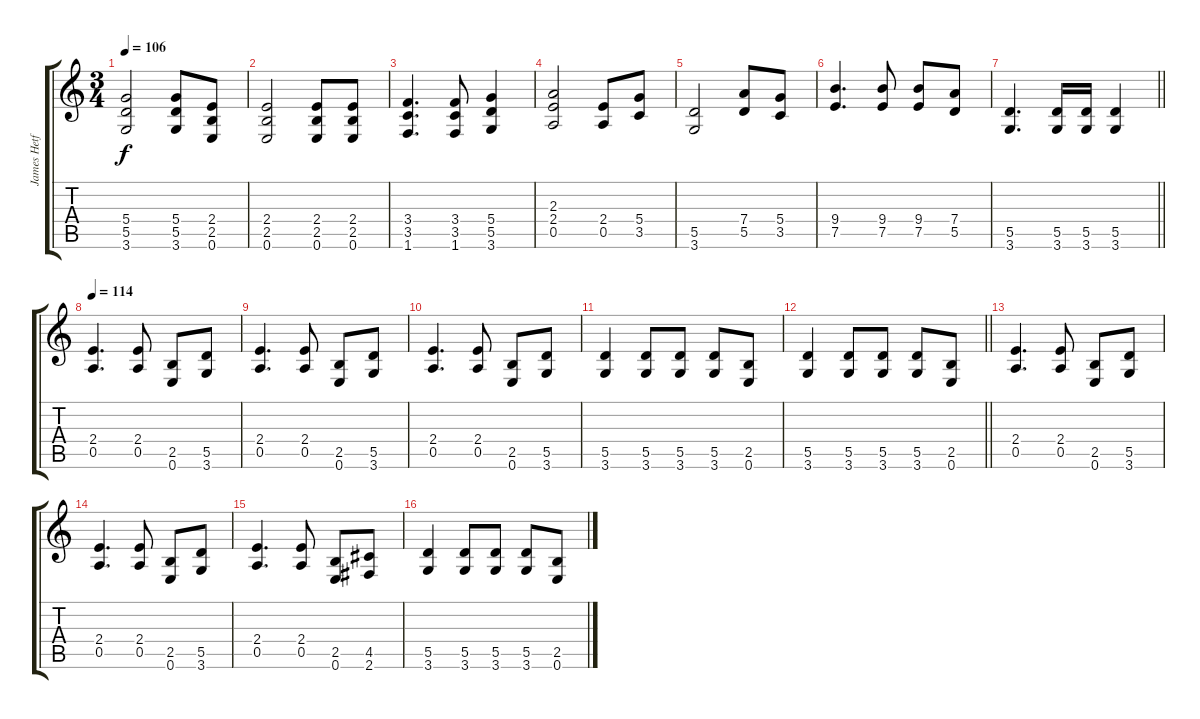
\track ("James Hetfield Rythm" "James Hetf") {instrument distortionguitar}
\staff {score tabs}
\tuning (E4 B3 G3 D3 A2 E2) {hide}
\ts (3 4)
\tempo 106
\clef g2
\ks c
(5.4 5.5 3.6).2{dy f} (5.4 5.5 3.6).8 (2.4 2.5 0.6).8 |
(2.4 2.5 0.6).2 (2.4 2.5 0.6).8 (2.4 2.5 0.6).8 |
(3.4 3.5 1.6).4{d} (3.4 3.5 1.6).8 (5.4 5.5 3.6).4 |
(2.3 2.4 0.5).2 (2.4 0.5).8 (5.4 3.5).8 |
(5.5 3.6).2 (7.4 5.5).8 (5.4 3.5).8 |
(9.4 7.5).4{d} (9.4 7.5).8 (9.4 7.5).8 (7.4 5.5).8 |
\barLineRight lightlight
(5.5 3.6).4{d} (5.5 3.6).16 (5.5 3.6).16 (5.5 3.6).4 |
\tempo 114
(2.4 0.5).4{d} (2.4 0.5).8 (2.5 0.6).8 (5.5 3.6).8 |
(2.4 0.5).4{d} (2.4 0.5).8 (2.5 0.6).8 (5.5 3.6).8 |
(2.4 0.5).4{d} (2.4 0.5).8 (2.5 0.6).8 (5.5 3.6).8 |
(5.5 3.6).4 (5.5 3.6).8 (5.5 3.6).8 (5.5 3.6).8 (2.5 0.6).8 |
\barLineRight lightlight
(5.5 3.6).4 (5.5 3.6).8 (5.5 3.6).8 (5.5 3.6).8 (2.5 0.6).8 |
(2.4 0.5).4{d} (2.4 0.5).8 (2.5 0.6).8 (5.5 3.6).8 |
(2.4 0.5).4{d} (2.4 0.5).8 (2.5 0.6).8 (5.5 3.6).8 |
(2.4 0.5).4{d} (2.4 0.5).8 (2.5 0.6).8 (4.5 2.6).8 |
(5.5 3.6).4 (5.5 3.6).8 (5.5 3.6).8 (5.5 3.6).8 (2.5 0.6).8
